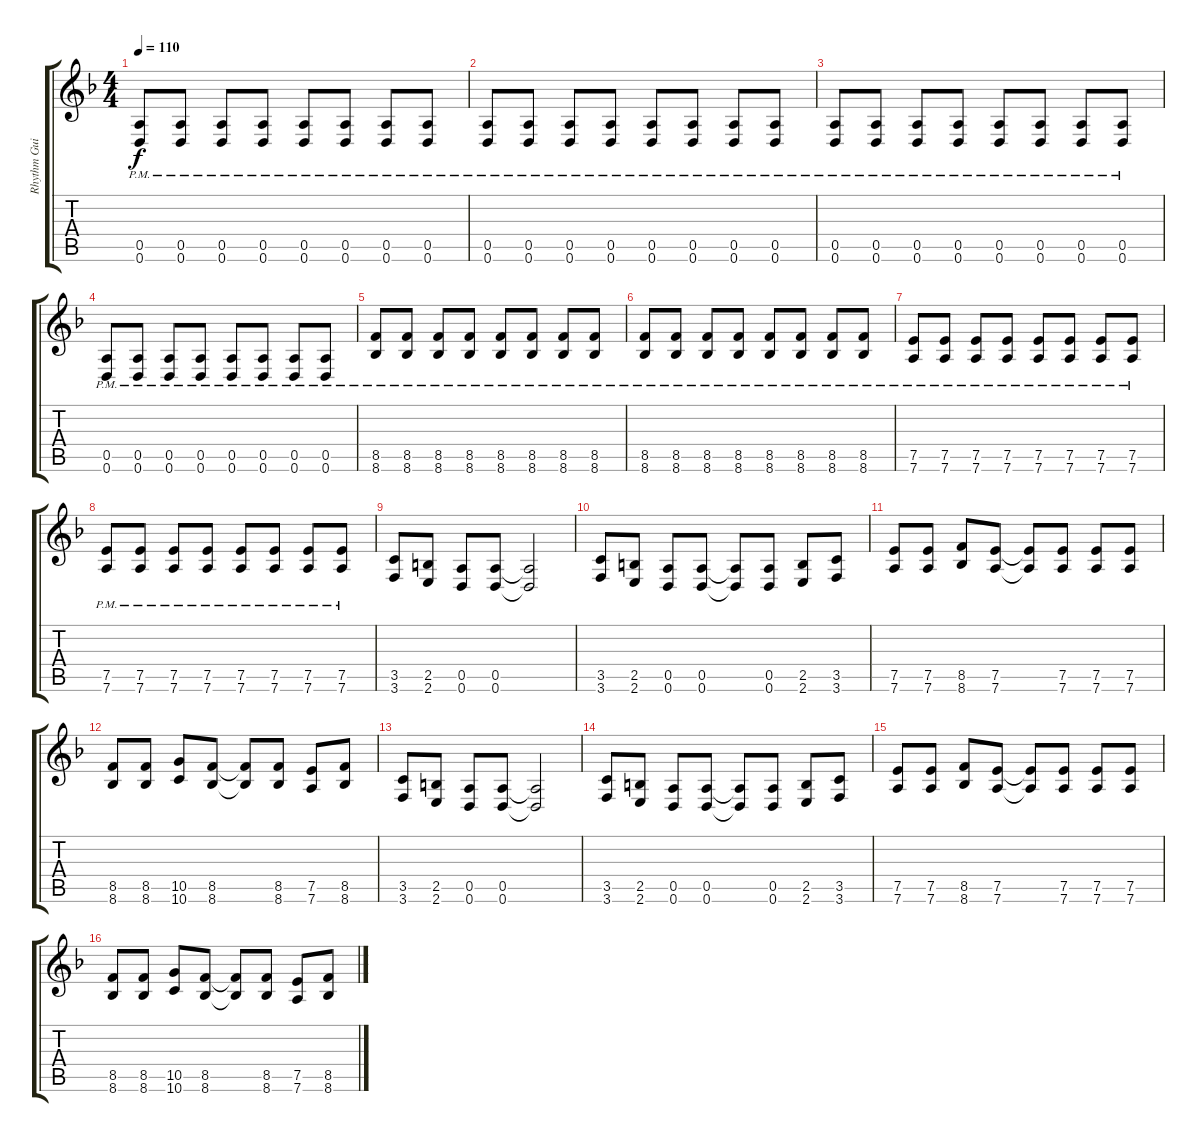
\track ("Rhythm Guitar" "Rhythm Gui") {instrument distortionguitar}
\staff {score tabs}
\tuning (E4 B3 G3 D3 A2 D2) {hide}
\ts (4 4)
\tempo 110
\clef g2
\ks dminor
(0.5{pm} 0.6{pm}).8{dy f} (0.5{pm} 0.6{pm}).8 (0.5{pm} 0.6{pm}).8 (0.5{pm} 0.6{pm}).8 (0.5{pm} 0.6{pm}).8 (0.5{pm} 0.6{pm}).8 (0.5{pm} 0.6{pm}).8 (0.5{pm} 0.6{pm}).8 |
(0.5{pm} 0.6{pm}).8 (0.5{pm} 0.6{pm}).8 (0.5{pm} 0.6{pm}).8 (0.5{pm} 0.6{pm}).8 (0.5{pm} 0.6{pm}).8 (0.5{pm} 0.6{pm}).8 (0.5{pm} 0.6{pm}).8 (0.5{pm} 0.6{pm}).8 |
(0.5{pm} 0.6{pm}).8 (0.5{pm} 0.6{pm}).8 (0.5{pm} 0.6{pm}).8 (0.5{pm} 0.6{pm}).8 (0.5{pm} 0.6{pm}).8 (0.5{pm} 0.6{pm}).8 (0.5{pm} 0.6{pm}).8 (0.5{pm} 0.6{pm}).8 |
(0.5{pm} 0.6{pm}).8 (0.5{pm} 0.6{pm}).8 (0.5{pm} 0.6{pm}).8 (0.5{pm} 0.6{pm}).8 (0.5{pm} 0.6{pm}).8 (0.5{pm} 0.6{pm}).8 (0.5{pm} 0.6{pm}).8 (0.5{pm} 0.6{pm}).8 |
(8.5{pm} 8.6{pm}).8 (8.5{pm} 8.6{pm}).8 (8.5{pm} 8.6{pm}).8 (8.5{pm} 8.6{pm}).8 (8.5{pm} 8.6{pm}).8 (8.5{pm} 8.6{pm}).8 (8.5{pm} 8.6{pm}).8 (8.5{pm} 8.6{pm}).8 |
(8.5{pm} 8.6{pm}).8 (8.5{pm} 8.6{pm}).8 (8.5{pm} 8.6{pm}).8 (8.5{pm} 8.6{pm}).8 (8.5{pm} 8.6{pm}).8 (8.5{pm} 8.6{pm}).8 (8.5{pm} 8.6{pm}).8 (8.5{pm} 8.6{pm}).8 |
(7.5{pm} 7.6{pm}).8 (7.5{pm} 7.6{pm}).8 (7.5{pm} 7.6{pm}).8 (7.5{pm} 7.6{pm}).8 (7.5{pm} 7.6{pm}).8 (7.5{pm} 7.6{pm}).8 (7.5{pm} 7.6{pm}).8 (7.5{pm} 7.6{pm}).8 |
(7.5{pm} 7.6{pm}).8 (7.5{pm} 7.6{pm}).8 (7.5{pm} 7.6{pm}).8 (7.5{pm} 7.6{pm}).8 (7.5{pm} 7.6{pm}).8 (7.5{pm} 7.6{pm}).8 (7.5{pm} 7.6{pm}).8 (7.5{pm} 7.6{pm}).8 |
(3.5 3.6).8 (2.5 2.6).8 (0.5 0.6).8 (0.5 0.6).8 (0.5{t} 0.6{t}).2 |
(3.5 3.6).8 (2.5 2.6).8 (0.5 0.6).8 (0.5 0.6).8 (0.5{t} 0.6{t}).8 (0.5 0.6).8 (2.5 2.6).8 (3.5 3.6).8 |
(7.5 7.6).8 (7.5 7.6).8 (8.5 8.6).8 (7.5 7.6).8 (7.5{t} 7.6{t}).8 (7.5 7.6).8 (7.5 7.6).8 (7.5 7.6).8 |
(8.5 8.6).8 (8.5 8.6).8 (10.5 10.6).8 (8.5 8.6).8 (8.5{t} 8.6{t}).8 (8.5 8.6).8 (7.5 7.6).8 (8.5 8.6).8 |
(3.5 3.6).8 (2.5 2.6).8 (0.5 0.6).8 (0.5 0.6).8 (0.5{t} 0.6{t}).2 |
(3.5 3.6).8 (2.5 2.6).8 (0.5 0.6).8 (0.5 0.6).8 (0.5{t} 0.6{t}).8 (0.5 0.6).8 (2.5 2.6).8 (3.5 3.6).8 |
(7.5 7.6).8 (7.5 7.6).8 (8.5 8.6).8 (7.5 7.6).8 (7.5{t} 7.6{t}).8 (7.5 7.6).8 (7.5 7.6).8 (7.5 7.6).8 |
(8.5 8.6).8 (8.5 8.6).8 (10.5 10.6).8 (8.5 8.6).8 (8.5{t} 8.6{t}).8 (8.5 8.6).8 (7.5 7.6).8 (8.5 8.6).8
